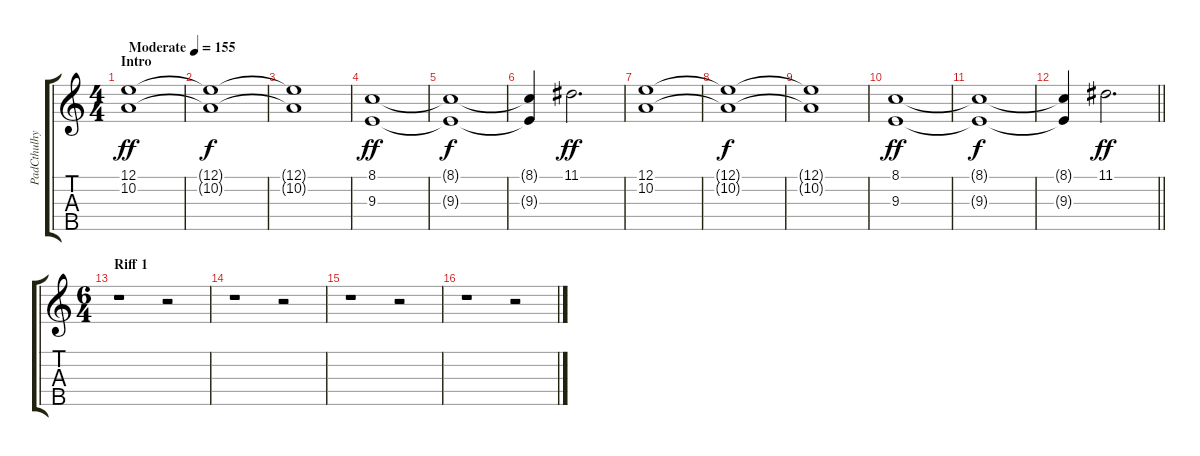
\track ("PadCthulhy" "PadCthulhy") {instrument pad2warm}
\staff {score tabs}
\tuning (E4 B3 G3 D3 A2) {hide}
\ts (4 4)
\section ("" "Intro")
\tempo (155 "Moderate")
\clef g2
\ks c
(12.1 10.2).1{dy ff instrument pad2warm} |
(12.1{t} 10.2{t}).1{dy f} |
(12.1{t} 10.2{t}).1 |
(8.1 9.3).1{dy ff} |
(8.1{t} 9.3{t}).1{dy f} |
(8.1{t} 9.3{t}).4 11.1.2{d dy ff} |
(12.1 10.2).1 |
(12.1{t} 10.2{t}).1{dy f} |
(12.1{t} 10.2{t}).1 |
(8.1 9.3).1{dy ff} |
(8.1{t} 9.3{t}).1{dy f} |
\barLineRight lightlight
(8.1{t} 9.3{t}).4 11.1.2{d dy ff} |
\ts (6 4)
\section ("" "Riff 1")
r.1 r.2 |
r.1 r.2 |
r.1 r.2 |
r.1 r.2
